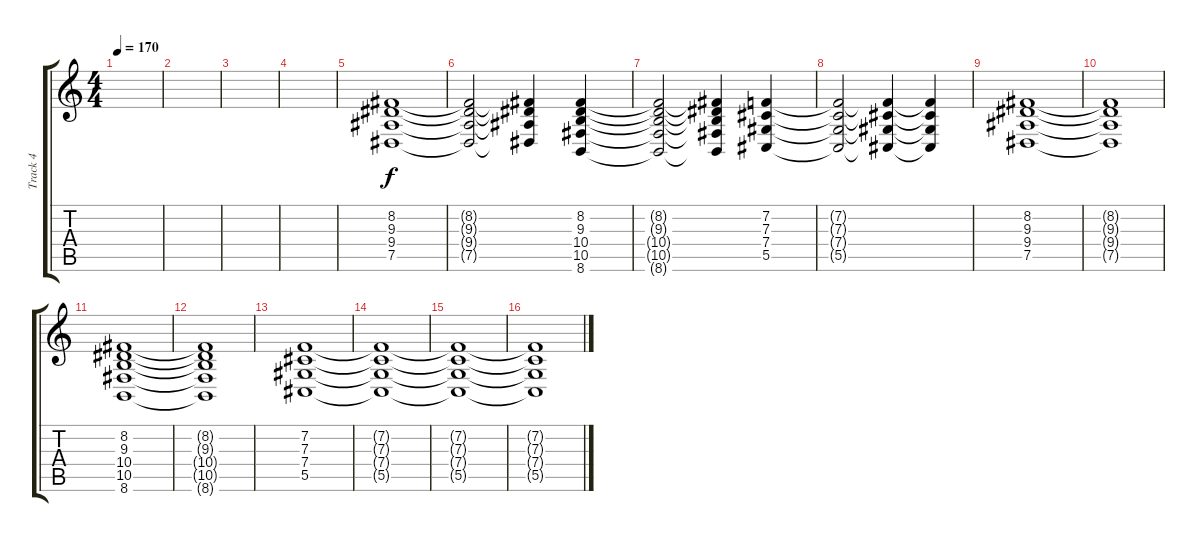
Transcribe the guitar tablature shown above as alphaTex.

\track ("Track 4" "Track 4") {instrument choiraahs}
\staff {score tabs}
\tuning (Eb4 Bb3 Gb3 Db3 Ab2 Eb2) {hide}
\ts (4 4)
\tempo 170
\clef g2
\ks c
|
|
|
|
(8.2 9.3 9.4 7.5).1 |
(8.2{t} 9.3{t} 9.4{t} 7.5{t}).2 (8.2{t} 9.3{t} 9.4{t} 7.5{t}).4 (8.2 9.3 10.4 10.5 8.6).4 |
(8.2{t} 9.3{t} 10.4{t} 10.5{t} 8.6{t}).2 (8.2{t} 9.3{t} 10.4{t} 10.5{t} 8.6{t}).4 (7.2 7.3 7.4 5.5).4 |
(7.2{t} 7.3{t} 7.4{t} 5.5{t}).2 (7.2{t} 7.3{t} 7.4{t} 5.5{t}).4 (7.2{t} 7.3{t} 7.4{t} 5.5{t}).4 |
(8.2 9.3 9.4 7.5).1 |
(8.2{t} 9.3{t} 9.4{t} 7.5{t}).1 |
(8.2 9.3 10.4 10.5 8.6).1 |
(8.2{t} 9.3{t} 10.4{t} 10.5{t} 8.6{t}).1 |
(7.2 7.3 7.4 5.5).1 |
(7.2{t} 7.3{t} 7.4{t} 5.5{t}).1 |
(7.2{t} 7.3{t} 7.4{t} 5.5{t}).1 |
(7.2{t} 7.3{t} 7.4{t} 5.5{t}).1
